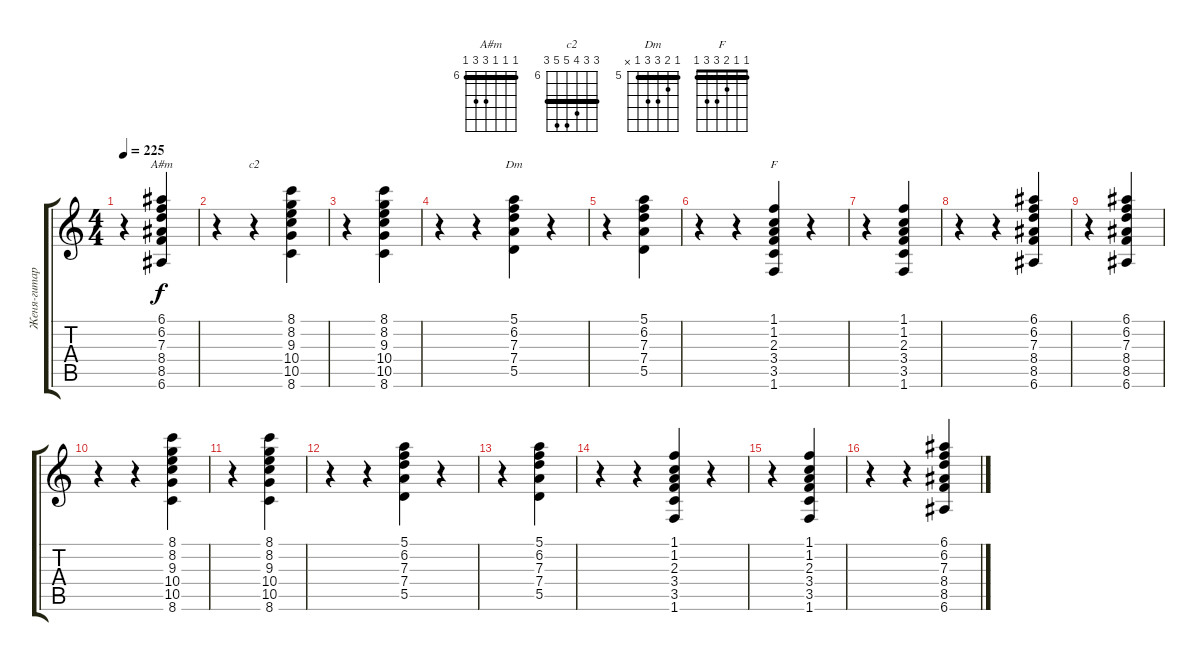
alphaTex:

\track ("Женя-гитара" "Женя-гитар") {instrument acousticguitarsteel}
\staff {score tabs}
\tuning (E4 B3 G3 D3 A2 E2) {hide}
\chord ("A#m" 6 6 6 8 8 6) {firstfret 6 barre 6}
\chord ("c2" 8 8 9 10 10 8) {firstfret 6 barre 8}
\chord ("Dm" 5 6 7 7 5 x) {firstfret 5 barre 5}
\chord ("F" 1 1 2 3 3 1) {barre 1}
\ts (4 4)
\tempo 225
\clef g2
\ks c
r.4{dy f} (6.1 6.2 7.3 8.4 8.5 6.6).4{ch "A#m"} |
r.4 r.4{ch "c2"} (8.1 8.2 9.3 10.4 10.5 8.6).4 |
r.4 (8.1 8.2 9.3 10.4 10.5 8.6).4 |
r.4 r.4 (5.1 6.2 7.3 7.4 5.5).4{ch "Dm"} r.4 |
r.4 (5.1 6.2 7.3 7.4 5.5).4 |
r.4 r.4 (1.1 1.2 2.3 3.4 3.5 1.6).4{ch "F"} r.4 |
r.4 (1.1 1.2 2.3 3.4 3.5 1.6).4 |
r.4 r.4 (6.1 6.2 7.3 8.4 8.5 6.6).4 |
r.4 (6.1 6.2 7.3 8.4 8.5 6.6).4 |
r.4 r.4 (8.1 8.2 9.3 10.4 10.5 8.6).4 |
r.4 (8.1 8.2 9.3 10.4 10.5 8.6).4 |
r.4 r.4 (5.1 6.2 7.3 7.4 5.5).4 r.4 |
r.4 (5.1 6.2 7.3 7.4 5.5).4 |
r.4 r.4 (1.1 1.2 2.3 3.4 3.5 1.6).4 r.4 |
r.4 (1.1 1.2 2.3 3.4 3.5 1.6).4 |
r.4 r.4 (6.1 6.2 7.3 8.4 8.5 6.6).4
